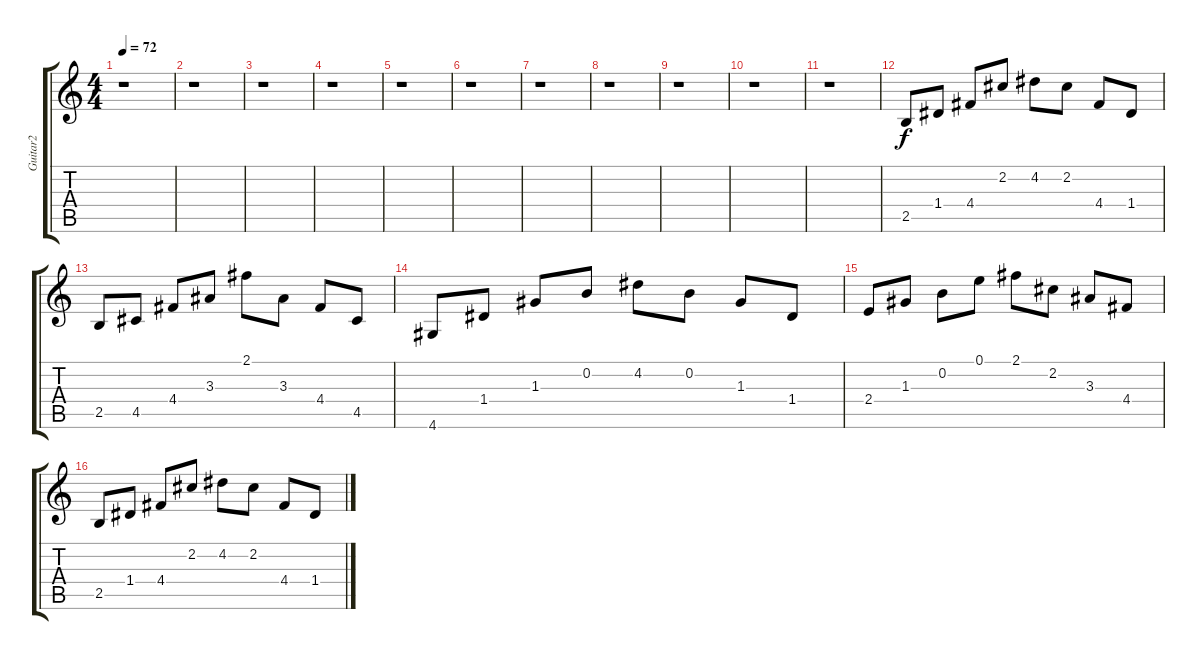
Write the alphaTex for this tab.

\track ("Guitar2" "Guitar2") {instrument acousticguitarnylon}
\staff {score tabs}
\tuning (E4 B3 G3 D3 A2 E2) {hide}
\ts (4 4)
\tempo 72
\clef g2
\ks c
r.1{dy f} |
r.1 |
r.1 |
r.1 |
r.1 |
r.1 |
r.1 |
r.1 |
r.1 |
r.1 |
r.1 |
2.5.8 1.4.8 4.4.8 2.2.8 4.2.8 2.2.8 4.4.8 1.4.8 |
2.5.8 4.5.8 4.4.8 3.3.8 2.1.8 3.3.8 4.4.8 4.5.8 |
4.6.8 1.4.8 1.3.8 0.2.8 4.2.8 0.2.8 1.3.8 1.4.8 |
2.4.8 1.3.8 0.2.8 0.1.8 2.1.8 2.2.8 3.3.8 4.4.8 |
2.5.8 1.4.8 4.4.8 2.2.8 4.2.8 2.2.8 4.4.8 1.4.8
